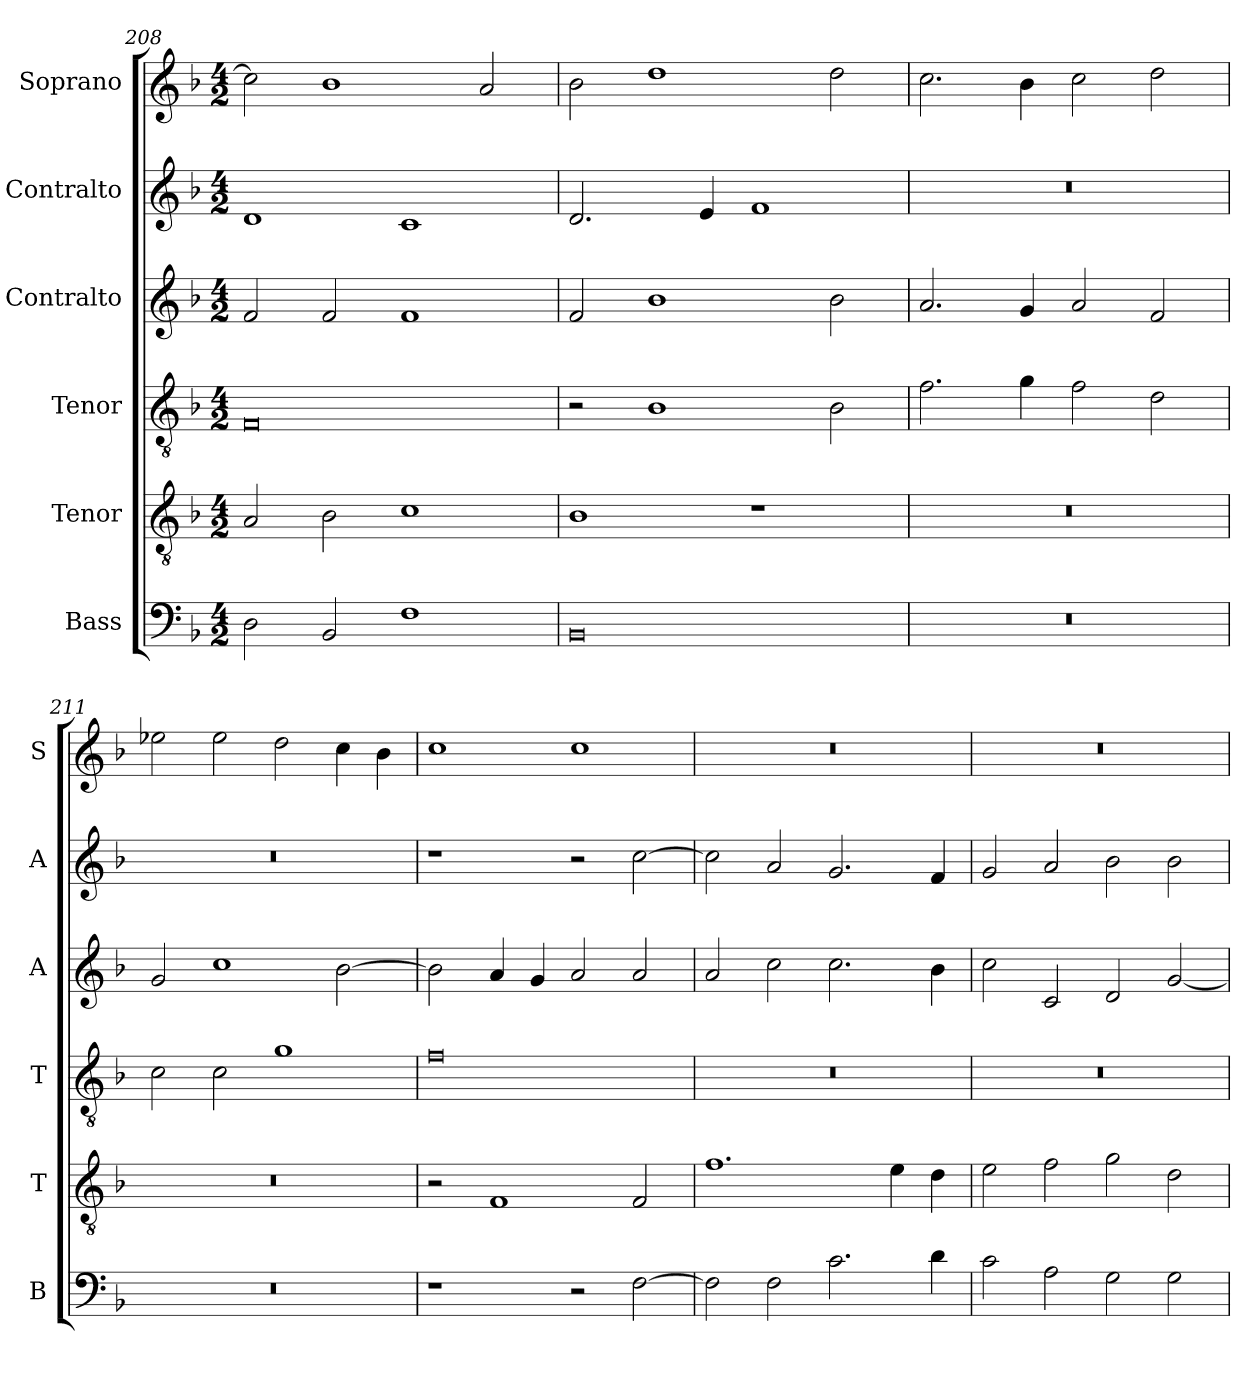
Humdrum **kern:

**kern	**kern	**kern	**kern	**kern	**kern
*part6	*part5	*part4	*part3	*part2	*part1
*staff6	*staff5	*staff4	*staff3	*staff2	*staff1
*I"Bass	*I"Tenor	*I"Tenor	*I"Contralto	*I"Contralto	*I"Soprano
*I'B	*I'T	*I'T	*I'A	*I'A	*I'S
*clefF4	*clefGv2	*clefGv2	*clefG2	*clefG2	*clefG2
*k[b-]	*k[b-]	*k[b-]	*k[b-]	*k[b-]	*k[b-]
*G:dor	*G:dor	*G:dor	*G:dor	*G:dor	*G:dor
*M4/2	*M4/2	*M4/2	*M4/2	*M4/2	*M4/2
=208	=208	=208	=208	=208	=208
2D	2A	0F	2f	1d	2cc]
2BB-	2B-	.	2f	.	1b-
1F	1c	.	1f	1c	.
.	.	.	.	.	2a
=209	=209	=209	=209	=209	=209
0BB-	1B-	2r	2f	2.d	2b-
.	.	1B-	1b-	.	1dd
.	.	.	.	4e	.
.	1r	.	.	1f	.
.	.	2B-	2b-	.	2dd
=210	=210	=210	=210	=210	=210
0r	0r	2.f	2.a	0r	2.cc
.	.	4g	4g	.	4b-
.	.	2f	2a	.	2cc
.	.	2d	2f	.	2dd
=211	=211	=211	=211	=211	=211
0r	0r	2c	2g	0r	2ee-X
.	.	2c	1cc	.	2ee-
.	.	1g	.	.	2dd
.	.	.	[2b-	.	4cc
.	.	.	.	.	4b-
=212	=212	=212	=212	=212	=212
1r	2r	0f	2b-]	1r	1cc
.	1F	.	4a	.	.
.	.	.	4g	.	.
2r	.	.	2a	2r	1cc
[2F	2F	.	2a	[2cc	.
=213	=213	=213	=213	=213	=213
2F]	1.f	0r	2a	2cc]	0r
2F	.	.	2cc	2a	.
2.c	.	.	2.cc	2.g	.
.	4e	.	.	.	.
4d	4d	.	4b-	4f	.
=214	=214	=214	=214	=214	=214
2c	2e	0r	2cc	2g	0r
2A	2f	.	2c	2a	.
2G	2g	.	2d	2b-	.
2G	2d	.	[2g	2b-	.
=	=	=	=	=	=
*-	*-	*-	*-	*-	*-
